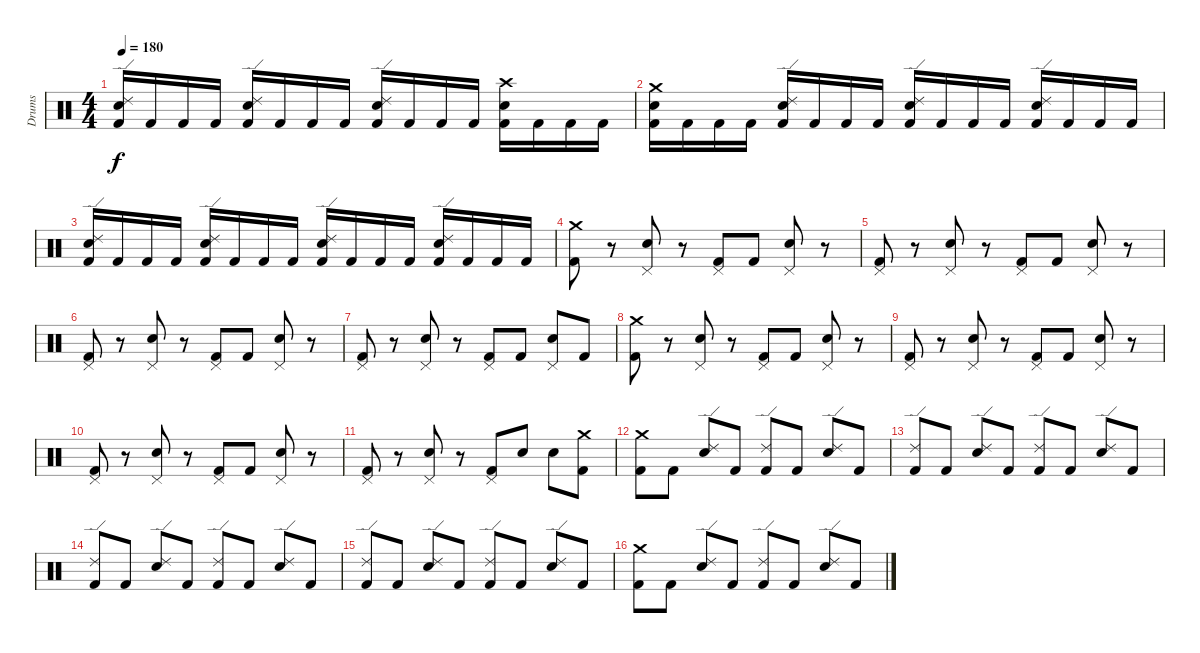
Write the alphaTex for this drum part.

\track ("Drums" "Drums") {instrument percussion}
\staff {score}
\articulation defaults
\ts (4 4)
\tempo 180
\clef neutral
\ks c
("Ride (edge) 2" "Snare (hit) 2" "Kick (hit) 2").16{dy f} "Kick (hit) 2".16 "Kick (hit) 2".16 "Kick (hit) 2".16 ("Ride (edge) 2" "Snare (hit) 2" "Kick (hit) 2").16 "Kick (hit) 2".16 "Kick (hit) 2".16 "Kick (hit) 2".16 ("Ride (edge) 2" "Snare (hit) 2" "Kick (hit) 2").16 "Kick (hit) 2".16 "Kick (hit) 2".16 "Kick (hit) 2".16 ("Crash high (hit)" "Snare (hit) 2" "Kick (hit) 2").16 "Kick (hit) 2".16 "Kick (hit) 2".16 "Kick (hit) 2".16 |
("Crash medium (hit)" "Snare (hit) 2" "Kick (hit) 2").16 "Kick (hit) 2".16 "Kick (hit) 2".16 "Kick (hit) 2".16 ("Ride (edge) 2" "Snare (hit) 2" "Kick (hit) 2").16 "Kick (hit) 2".16 "Kick (hit) 2".16 "Kick (hit) 2".16 ("Ride (edge) 2" "Snare (hit) 2" "Kick (hit) 2").16 "Kick (hit) 2".16 "Kick (hit) 2".16 "Kick (hit) 2".16 ("Ride (edge) 2" "Snare (hit) 2" "Kick (hit) 2").16 "Kick (hit) 2".16 "Kick (hit) 2".16 "Kick (hit) 2".16 |
("Ride (edge) 2" "Snare (hit) 2" "Kick (hit) 2").16 "Kick (hit) 2".16 "Kick (hit) 2".16 "Kick (hit) 2".16 ("Ride (edge) 2" "Snare (hit) 2" "Kick (hit) 2").16 "Kick (hit) 2".16 "Kick (hit) 2".16 "Kick (hit) 2".16 ("Ride (edge) 2" "Snare (hit) 2" "Kick (hit) 2").16 "Kick (hit) 2".16 "Kick (hit) 2".16 "Kick (hit) 2".16 ("Ride (edge) 2" "Snare (hit) 2" "Kick (hit) 2").16 "Kick (hit) 2".16 "Kick (hit) 2".16 "Kick (hit) 2".16 |
("Crash medium (hit)" "Kick (hit) 2").8 r.8 ("Pedal Hi-Hat (hit)" "Snare (hit) 2").8 r.8 ("Pedal Hi-Hat (hit)" "Kick (hit) 2").8 "Kick (hit) 2".8 ("Pedal Hi-Hat (hit)" "Snare (hit) 2").8 r.8 |
("Pedal Hi-Hat (hit)" "Kick (hit) 2").8 r.8 ("Pedal Hi-Hat (hit)" "Snare (hit) 2").8 r.8 ("Pedal Hi-Hat (hit)" "Kick (hit) 2").8 "Kick (hit) 2".8 ("Pedal Hi-Hat (hit)" "Snare (hit) 2").8 r.8 |
("Pedal Hi-Hat (hit)" "Kick (hit) 2").8 r.8 ("Pedal Hi-Hat (hit)" "Snare (hit) 2").8 r.8 ("Pedal Hi-Hat (hit)" "Kick (hit) 2").8 "Kick (hit) 2".8 ("Pedal Hi-Hat (hit)" "Snare (hit) 2").8 r.8 |
("Pedal Hi-Hat (hit)" "Kick (hit) 2").8 r.8 ("Pedal Hi-Hat (hit)" "Snare (hit) 2").8 r.8 ("Pedal Hi-Hat (hit)" "Kick (hit) 2").8 "Kick (hit) 2".8 ("Pedal Hi-Hat (hit)" "Snare (hit) 2").8 "Kick (hit) 2".8 |
("Crash medium (hit)" "Kick (hit) 2").8 r.8 ("Pedal Hi-Hat (hit)" "Snare (hit) 2").8 r.8 ("Pedal Hi-Hat (hit)" "Kick (hit) 2").8 "Kick (hit) 2".8 ("Pedal Hi-Hat (hit)" "Snare (hit) 2").8 r.8 |
("Pedal Hi-Hat (hit)" "Kick (hit) 2").8 r.8 ("Pedal Hi-Hat (hit)" "Snare (hit) 2").8 r.8 ("Pedal Hi-Hat (hit)" "Kick (hit) 2").8 "Kick (hit) 2".8 ("Pedal Hi-Hat (hit)" "Snare (hit) 2").8 r.8 |
("Pedal Hi-Hat (hit)" "Kick (hit) 2").8 r.8 ("Pedal Hi-Hat (hit)" "Snare (hit) 2").8 r.8 ("Pedal Hi-Hat (hit)" "Kick (hit) 2").8 "Kick (hit) 2".8 ("Pedal Hi-Hat (hit)" "Snare (hit) 2").8 r.8 |
("Pedal Hi-Hat (hit)" "Kick (hit) 2").8 r.8 ("Pedal Hi-Hat (hit)" "Snare (hit) 2").8 r.8 ("Pedal Hi-Hat (hit)" "Kick (hit) 2").8 "Snare (hit) 2".8 "Snare (hit) 2".8 ("Crash medium (hit)" "Kick (hit) 2").8 |
("Crash medium (hit)" "Kick (hit) 2").8 "Kick (hit) 2".8 ("Ride (edge) 2" "Snare (hit) 2").8 "Kick (hit) 2".8 ("Ride (edge) 2" "Kick (hit) 2").8 "Kick (hit) 2".8 ("Ride (edge) 2" "Snare (hit) 2").8 "Kick (hit) 2".8 |
("Ride (edge) 2" "Kick (hit) 2").8 "Kick (hit) 2".8 ("Ride (edge) 2" "Snare (hit) 2").8 "Kick (hit) 2".8 ("Ride (edge) 2" "Kick (hit) 2").8 "Kick (hit) 2".8 ("Ride (edge) 2" "Snare (hit) 2").8 "Kick (hit) 2".8 |
("Ride (edge) 2" "Kick (hit) 2").8 "Kick (hit) 2".8 ("Ride (edge) 2" "Snare (hit) 2").8 "Kick (hit) 2".8 ("Ride (edge) 2" "Kick (hit) 2").8 "Kick (hit) 2".8 ("Ride (edge) 2" "Snare (hit) 2").8 "Kick (hit) 2".8 |
("Ride (edge) 2" "Kick (hit) 2").8 "Kick (hit) 2".8 ("Ride (edge) 2" "Snare (hit) 2").8 "Kick (hit) 2".8 ("Ride (edge) 2" "Kick (hit) 2").8 "Kick (hit) 2".8 ("Ride (edge) 2" "Snare (hit) 2").8 "Kick (hit) 2".8 |
("Crash medium (hit)" "Kick (hit) 2").8 "Kick (hit) 2".8 ("Ride (edge) 2" "Snare (hit) 2").8 "Kick (hit) 2".8 ("Ride (edge) 2" "Kick (hit) 2").8 "Kick (hit) 2".8 ("Ride (edge) 2" "Snare (hit) 2").8 "Kick (hit) 2".8
